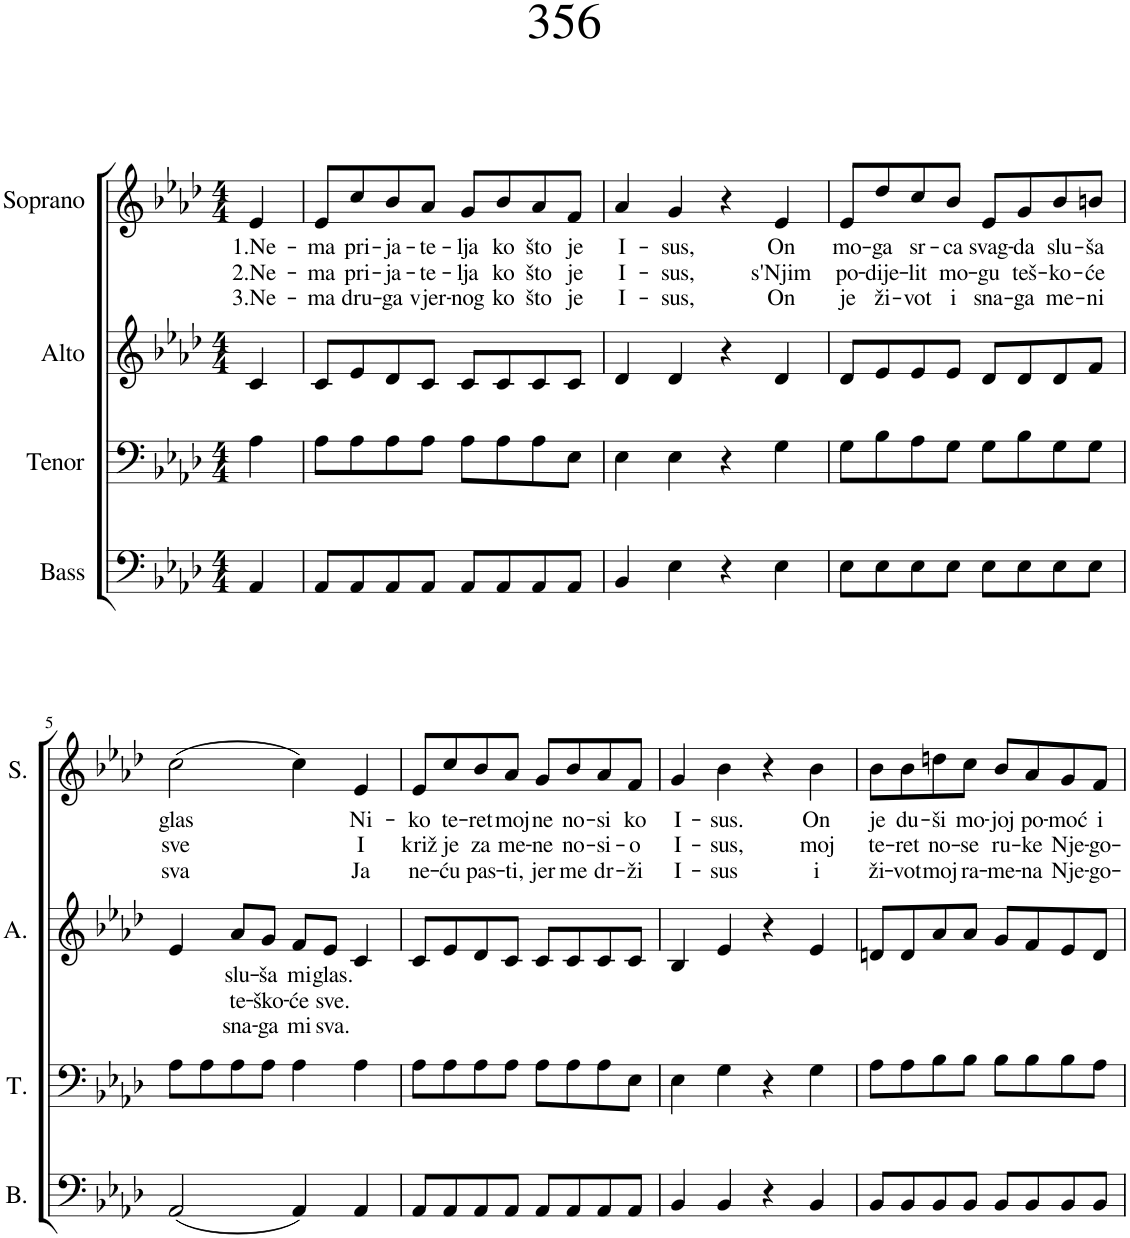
**kern	**kern	**kern	**text	**text	**text	**kern	**text	**text	**text
*part4	*part3	*part2	*part2	*part2	*part2	*part1	*part1	*part1	*part1
*staff4	*staff3	*staff2	*staff2	*staff2	*staff2	*staff1	*staff1	*staff1	*staff1
*I"Bass	*I"Tenor	*I"Alto	*	*	*	*I"Soprano	*	*	*
*I'B.	*I'T.	*I'A.	*	*	*	*I'S.	*	*	*
*clefF4	*clefF4	*clefG2	*	*	*	*clefG2	*	*	*
*k[b-e-a-d-]	*k[b-e-a-d-]	*k[b-e-a-d-]	*	*	*	*k[b-e-a-d-]	*	*	*
*M4/4	*M4/4	*M4/4	*	*	*	*M4/4	*	*	*
=1	=1	=1	=1	=1	=1	=1	=1	=1	=1
!	!	!	!	!	!	!	!LO:LY:b	!LO:LY:b	!LO:LY:b
4AA-/	4A-\	4c/	.	.	.	4e-/	1.Ne-	2.Ne-	3.Ne-
=2	=2	=2	=2	=2	=2	=2	=2	=2	=2
!	!	!	!	!	!	!	!LO:LY:b	!LO:LY:b	!LO:LY:b
8AA-/L	8A-\L	8c/L	.	.	.	8e-/L	-ma	-ma	-ma
!	!	!	!	!	!	!	!LO:LY:b	!LO:LY:b	!LO:LY:b
8AA-/	8A-\	8e-/	.	.	.	8cc/	pri-	pri-	dru-
!	!	!	!	!	!	!	!LO:LY:b	!LO:LY:b	!LO:LY:b
8AA-/	8A-\	8d-/	.	.	.	8b-/	-ja-	-ja-	-ga
!	!	!	!	!	!	!	!LO:LY:b	!LO:LY:b	!LO:LY:b
8AA-/J	8A-\J	8c/J	.	.	.	8a-/J	-te-	-te-	vjer-
!	!	!	!	!	!	!	!LO:LY:b	!LO:LY:b	!LO:LY:b
8AA-/L	8A-\L	8c/L	.	.	.	8g/L	-lja	-lja	-nog
!	!	!	!	!	!	!	!LO:LY:b	!LO:LY:b	!LO:LY:b
8AA-/	8A-\	8c/	.	.	.	8b-/	ko	ko	ko
!	!	!	!	!	!	!	!LO:LY:b	!LO:LY:b	!LO:LY:b
8AA-/	8A-\	8c/	.	.	.	8a-/	što	što	što
!	!	!	!	!	!	!	!LO:LY:b	!LO:LY:b	!LO:LY:b
8AA-/J	8E-\J	8c/J	.	.	.	8f/J	je	je	je
=3	=3	=3	=3	=3	=3	=3	=3	=3	=3
!	!	!	!	!	!	!	!LO:LY:b	!LO:LY:b	!LO:LY:b
4BB-/	4E-\	4d-/	.	.	.	4a-/	I-	I-	I-
!	!	!	!	!	!	!	!LO:LY:b	!LO:LY:b	!LO:LY:b
4E-\	4E-\	4d-/	.	.	.	4g/	-sus,	-sus,	-sus,
4r	4r	4r	.	.	.	4r	.	.	.
!	!	!	!	!	!	!	!LO:LY:b	!LO:LY:b	!LO:LY:b
4E-\	4G\	4d-/	.	.	.	4e-/	On	s'Njim	On
=4	=4	=4	=4	=4	=4	=4	=4	=4	=4
!	!	!	!	!	!	!	!LO:LY:b	!LO:LY:b	!LO:LY:b
8E-\L	8G\L	8d-/L	.	.	.	8e-/L	mo-	po-	je
!	!	!	!	!	!	!	!LO:LY:b	!LO:LY:b	!LO:LY:b
8E-\	8B-\	8e-/	.	.	.	8dd-/	-ga	-dije-	ži-
!	!	!	!	!	!	!	!LO:LY:b	!LO:LY:b	!LO:LY:b
8E-\	8A-\	8e-/	.	.	.	8cc/	sr-	-lit	-vot
!	!	!	!	!	!	!	!LO:LY:b	!LO:LY:b	!LO:LY:b
8E-\J	8G\J	8e-/J	.	.	.	8b-/J	-ca	mo-	i
!	!	!	!	!	!	!	!LO:LY:b	!LO:LY:b	!LO:LY:b
8E-\L	8G\L	8d-/L	.	.	.	8e-/L	svag-	-gu	sna-
!	!	!	!	!	!	!	!LO:LY:b	!LO:LY:b	!LO:LY:b
8E-\	8B-\	8d-/	.	.	.	8g/	-da	teš-	-ga
!	!	!	!	!	!	!	!LO:LY:b	!LO:LY:b	!LO:LY:b
8E-\	8G\	8d-/	.	.	.	8b-/	slu-	-ko-	me-
!	!	!	!	!	!	!	!LO:LY:b	!LO:LY:b	!LO:LY:b
8E-\J	8G\J	8f/J	.	.	.	8bn/J	-ša	-će	-ni
!!LO:LB:g=z
=5	=5	=5	=5	=5	=5	=5	=5	=5	=5
!	!	!	!	!	!	!	!LO:LY:b	!LO:LY:b	!LO:LY:b
(2AA-/	8A-\L	4e-/	.	.	.	(2cc\	glas	sve	sva
.	8A-\	.	.	.	.	.	.	.	.
!	!	!	!LO:LY:b	!LO:LY:b	!LO:LY:b	!	!	!	!
.	8A-\	8a-/L	slu-	te-	sna-	.	.	.	.
!	!	!	!LO:LY:b	!LO:LY:b	!LO:LY:b	!	!	!	!
.	8A-\J	8g/J	-ša	-ško-	-ga	.	.	.	.
!	!	!	!LO:LY:b	!LO:LY:b	!LO:LY:b	!	!	!	!
4AA-/)	4A-\	8f/L	mi	-će	mi	4cc\)	.	.	.
!	!	!	!LO:LY:b	!LO:LY:b	!LO:LY:b	!	!	!	!
.	.	8e-/J	glas.	sve.	sva.	.	.	.	.
!	!	!	!	!	!	!	!LO:LY:b	!LO:LY:b	!LO:LY:b
4AA-/	4A-\	4c/	.	.	.	4e-/	Ni-	I	Ja
=6	=6	=6	=6	=6	=6	=6	=6	=6	=6
!	!	!	!	!	!	!	!LO:LY:b	!LO:LY:b	!LO:LY:b
8AA-/L	8A-\L	8c/L	.	.	.	8e-/L	-ko	križ	ne-
!	!	!	!	!	!	!	!LO:LY:b	!LO:LY:b	!LO:LY:b
8AA-/	8A-\	8e-/	.	.	.	8cc/	te-	je	-ću
!	!	!	!	!	!	!	!LO:LY:b	!LO:LY:b	!LO:LY:b
8AA-/	8A-\	8d-/	.	.	.	8b-/	-ret	za	pas-
!	!	!	!	!	!	!	!LO:LY:b	!LO:LY:b	!LO:LY:b
8AA-/J	8A-\J	8c/J	.	.	.	8a-/J	moj	me-	-ti,
!	!	!	!	!	!	!	!LO:LY:b	!LO:LY:b	!LO:LY:b
8AA-/L	8A-\L	8c/L	.	.	.	8g/L	ne	-ne	jer
!	!	!	!	!	!	!	!LO:LY:b	!LO:LY:b	!LO:LY:b
8AA-/	8A-\	8c/	.	.	.	8b-/	no-	no-	me
!	!	!	!	!	!	!	!LO:LY:b	!LO:LY:b	!LO:LY:b
8AA-/	8A-\	8c/	.	.	.	8a-/	-si	-si-	dr-
!	!	!	!	!	!	!	!LO:LY:b	!LO:LY:b	!LO:LY:b
8AA-/J	8E-\J	8c/J	.	.	.	8f/J	ko	-o	-ži
=7	=7	=7	=7	=7	=7	=7	=7	=7	=7
!	!	!	!	!	!	!	!LO:LY:b	!LO:LY:b	!LO:LY:b
4BB-/	4E-\	4B-/	.	.	.	4g/	I-	I-	I-
!	!	!	!	!	!	!	!LO:LY:b	!LO:LY:b	!LO:LY:b
4BB-/	4G\	4e-/	.	.	.	4b-\	-sus.	-sus,	-sus
4r	4r	4r	.	.	.	4r	.	.	.
!	!	!	!	!	!	!	!LO:LY:b	!LO:LY:b	!LO:LY:b
4BB-/	4G\	4e-/	.	.	.	4b-\	On	moj	i
=8	=8	=8	=8	=8	=8	=8	=8	=8	=8
!	!	!	!	!	!	!	!LO:LY:b	!LO:LY:b	!LO:LY:b
8BB-/L	8A-\L	8dn/L	.	.	.	8b-\L	je	te-	ži-
!	!	!	!	!	!	!	!LO:LY:b	!LO:LY:b	!LO:LY:b
8BB-/	8A-\	8d/	.	.	.	8b-\	du-	-ret	-vot
!	!	!	!	!	!	!	!LO:LY:b	!LO:LY:b	!LO:LY:b
8BB-/	8B-\	8a-/	.	.	.	8ddn\	-ši	no-	moj
!	!	!	!	!	!	!	!LO:LY:b	!LO:LY:b	!LO:LY:b
8BB-/J	8B-\J	8a-/J	.	.	.	8cc\J	mo-	-se	ra-
!	!	!	!	!	!	!	!LO:LY:b	!LO:LY:b	!LO:LY:b
8BB-/L	8B-\L	8g/L	.	.	.	8b-/L	-joj	ru-	-me-
!	!	!	!	!	!	!	!LO:LY:b	!LO:LY:b	!LO:LY:b
8BB-/	8B-\	8f/	.	.	.	8a-/	po-	-ke	-na
!	!	!	!	!	!	!	!LO:LY:b	!LO:LY:b	!LO:LY:b
8BB-/	8B-\	8e-/	.	.	.	8g/	-moć	Nje-	Nje-
!	!	!	!	!	!	!	!LO:LY:b	!LO:LY:b	!LO:LY:b
8BB-/J	8A-\J	8d/J	.	.	.	8f/J	i	-go-	-go-
=	=	=	=	=	=	=	=	=	=
*-	*-	*-	*-	*-	*-	*-	*-	*-	*-
